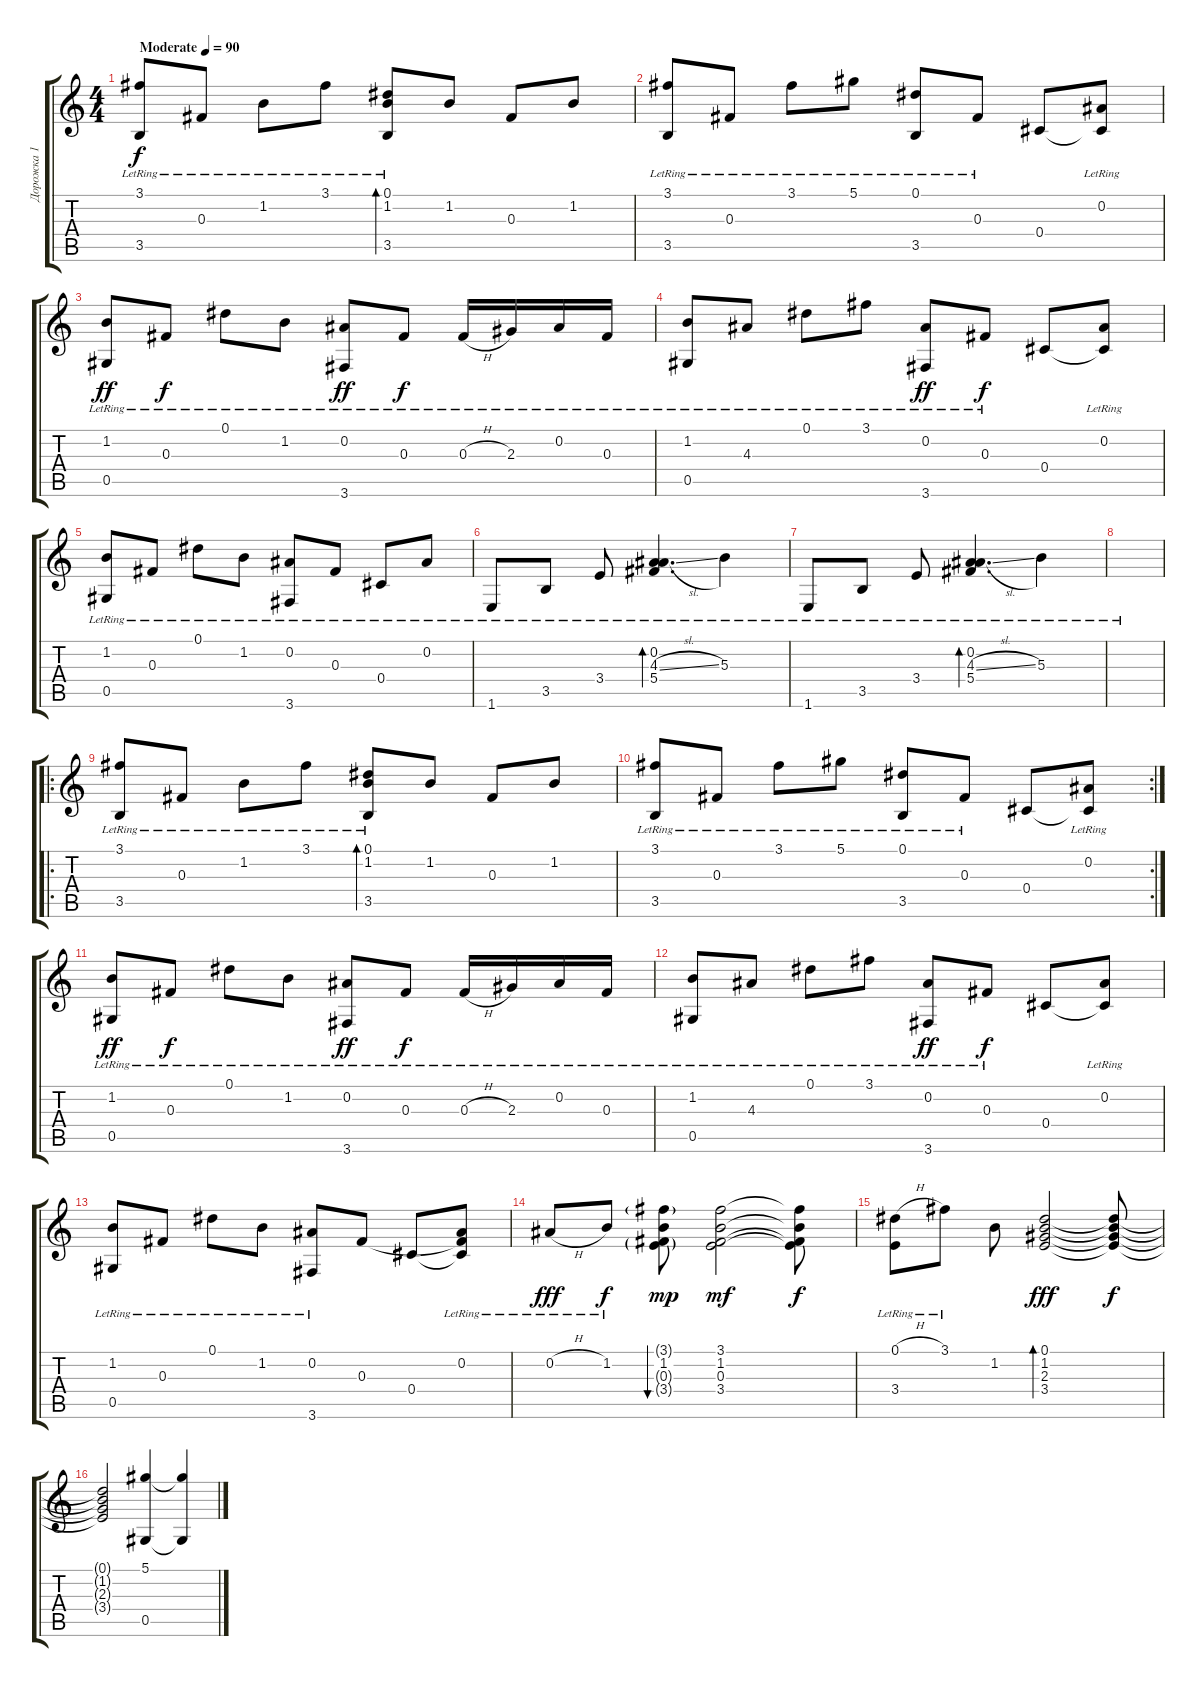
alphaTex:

\track ("Дорожка 1" "Дорожка 1") {instrument acousticguitarsteel}
\staff {score tabs}
\tuning (Eb4 Bb3 Gb3 Db3 Ab2 Eb2) {hide}
\ts (4 4)
\tempo (90 "Moderate")
\clef g2
\ks c
(3.1{lr} 3.5{lr}).8{dy f instrument acousticguitarsteel} 0.3{lr}.8 1.2{lr}.8 3.1{lr}.8 (0.1{lr} 1.2{lr} 3.5{lr}).8{bd 480} 1.2.8 0.3.8 1.2.8 |
(3.1{lr} 3.5{lr}).8 0.3{lr}.8 3.1{lr}.8 5.1{lr}.8 (0.1{lr} 3.5{lr}).8 0.3{lr}.8 0.4.8 (0.2{lr} 0.4{t}).8 |
(1.2{lr} 0.5{lr}).8{dy ff} 0.3{lr}.8{dy f} 0.1{lr}.8 1.2{lr}.8 (0.2 3.6{lr}).8{dy ff} 0.3{lr}.8{dy f} 0.3{h lr}.16 2.3{lr}.16 0.2{lr}.16 0.3{lr}.16 |
(1.2{lr} 0.5{lr}).8 4.3{lr}.8 0.1{lr}.8 3.1{lr}.8 (0.2{lr} 3.6{lr}).8{dy ff} 0.3{lr}.8{dy f} 0.4.8 (0.2{lr} 0.4{t}).8 |
(1.2{lr} 0.5{lr}).8 0.3{lr}.8 0.1{lr}.8 1.2{lr}.8 (0.2 3.6{lr}).8 0.3{lr}.8 0.4{lr}.8 0.2{lr}.8 |
1.6{lr}.8 3.5{lr}.8 3.4{lr}.8 (0.2{lr} 4.3{sl lr} 5.4{lr}).4{d bd 60} 5.3{lr}.4 |
1.6{lr}.8 3.5{lr}.8 3.4{lr}.8 (0.2{lr} 4.3{sl lr} 5.4{lr}).4{d bd 120} 5.3{lr}.4 |
|
\ro
(3.1{lr} 3.5{lr}).8 0.3{lr}.8 1.2{lr}.8 3.1{lr}.8 (0.1{lr} 1.2{lr} 3.5{lr}).8{bd 480} 1.2.8 0.3.8 1.2.8 |
\rc 2
(3.1{lr} 3.5{lr}).8 0.3{lr}.8 3.1{lr}.8 5.1{lr}.8 (0.1{lr} 3.5{lr}).8 0.3{lr}.8 0.4.8 (0.2{lr} 0.4{t}).8 |
(1.2{lr} 0.5{lr}).8{dy ff} 0.3{lr}.8{dy f} 0.1{lr}.8 1.2{lr}.8 (0.2 3.6{lr}).8{dy ff} 0.3{lr}.8{dy f} 0.3{h lr}.16 2.3{lr}.16 0.2{lr}.16 0.3{lr}.16 |
(1.2{lr} 0.5{lr}).8 4.3{lr}.8 0.1{lr}.8 3.1{lr}.8 (0.2{lr} 3.6{lr}).8{dy ff} 0.3{lr}.8{dy f} 0.4.8 (0.2{lr} 0.4{t}).8 |
(1.2{lr} 0.5{lr}).8 0.3{lr}.8 0.1{lr}.8 1.2{lr}.8 (0.2 3.6{lr}).8 0.3.8 0.4.8 (0.2{lr} 0.3{t} 0.4{t}).8 |
0.2{h lr}.8{dy fff} 1.2{lr}.8{dy f} (3.1{g} 1.2 0.3{g} 3.4{g}).8{bu 60 dy mp} (3.1 1.2 0.3 3.4).2{dy mf} (3.1{t} 1.2{t} 0.3{t} 3.4{t}).8{dy f} |
(0.1{h} 3.4{lr}).8 3.1{lr}.8 1.2.8 (0.1 1.2 2.3 3.4).2{bd 30 dy fff} (0.1{t} 1.2{t} 2.3{t} 3.4{t}).8{dy f} |
(0.1{t} 1.2{t} 2.3{t} 3.4{t}).2 (5.1 0.5).4 (5.1{t} 0.5{t}).4
